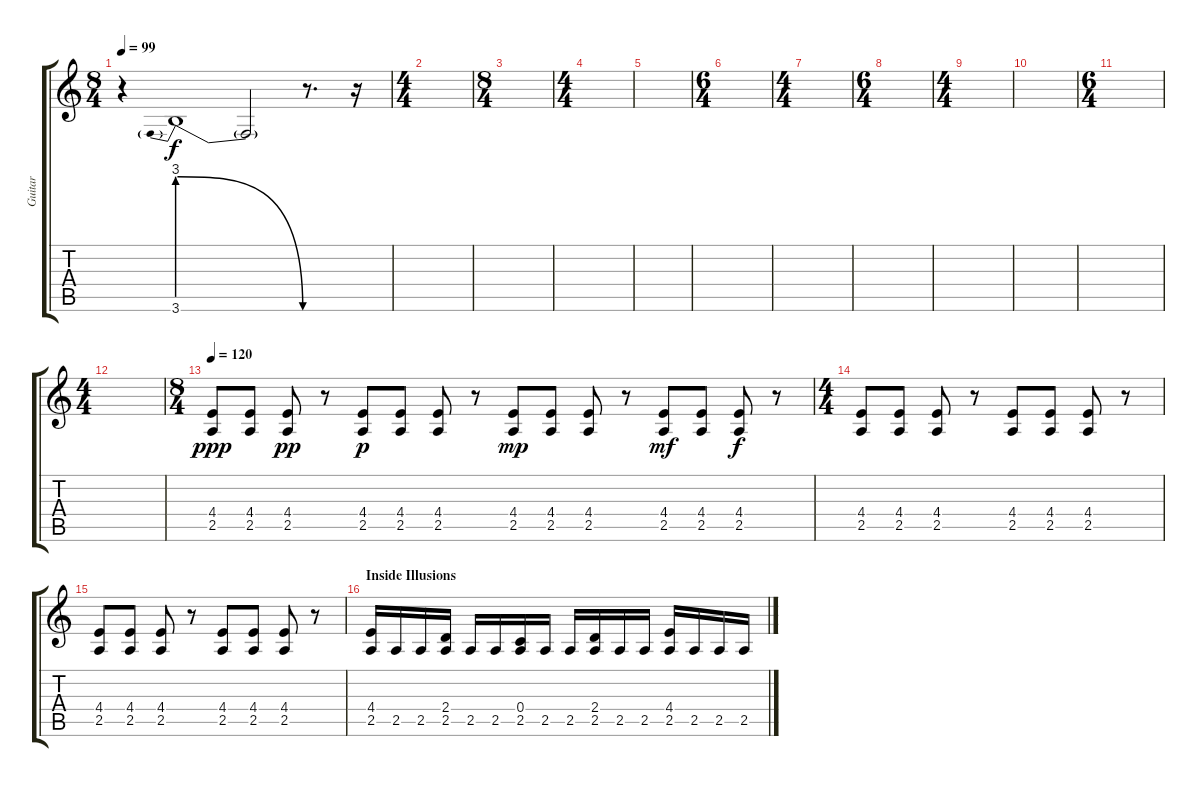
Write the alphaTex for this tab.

\track ("Guitar" "Guitar") {instrument overdrivenguitar}
\staff {score tabs}
\tuning (D4 A3 F3 C3 G2 D2) {hide}
\ts (8 4)
\tempo 99
\clef g2
\ks c
r.4{dy f volume 1 balance 1} 3.6{be (prebendrelease 0 12 60 0)}.1{volume 5 balance 3} 3.6{t}.2{volume 1} r.8{d} r.16{volume 13 balance 7 instrument overdrivenguitar} |
\ts (4 4)
|
\ts (8 4)
|
\ts (4 4)
|
|
\ts (6 4)
|
\ts (4 4)
|
\ts (6 4)
|
\ts (4 4)
|
|
\ts (6 4)
|
\ts (4 4)
|
\ts (8 4)
\tempo 120
(4.4 2.5).8{dy ppp} (4.4 2.5).8 (4.4 2.5).8{dy pp} r.8 (4.4 2.5).8{dy p} (4.4 2.5).8 (4.4 2.5).8 r.8 (4.4 2.5).8{dy mp} (4.4 2.5).8 (4.4 2.5).8 r.8 (4.4 2.5).8{dy mf} (4.4 2.5).8 (4.4 2.5).8{dy f} r.8 |
\ts (4 4)
(4.4 2.5).8 (4.4 2.5).8 (4.4 2.5).8 r.8 (4.4 2.5).8 (4.4 2.5).8 (4.4 2.5).8 r.8 |
(4.4 2.5).8 (4.4 2.5).8 (4.4 2.5).8 r.8 (4.4 2.5).8 (4.4 2.5).8 (4.4 2.5).8 r.8 |
\section ("" "Inside Illusions")
(4.4 2.5).16 2.5.16 2.5.16 (2.4 2.5).16 2.5.16 2.5.16 (0.4 2.5).16 2.5.16 2.5.16 (2.4 2.5).16 2.5.16 2.5.16 (4.4 2.5).16 2.5.16 2.5.16 2.5.16
